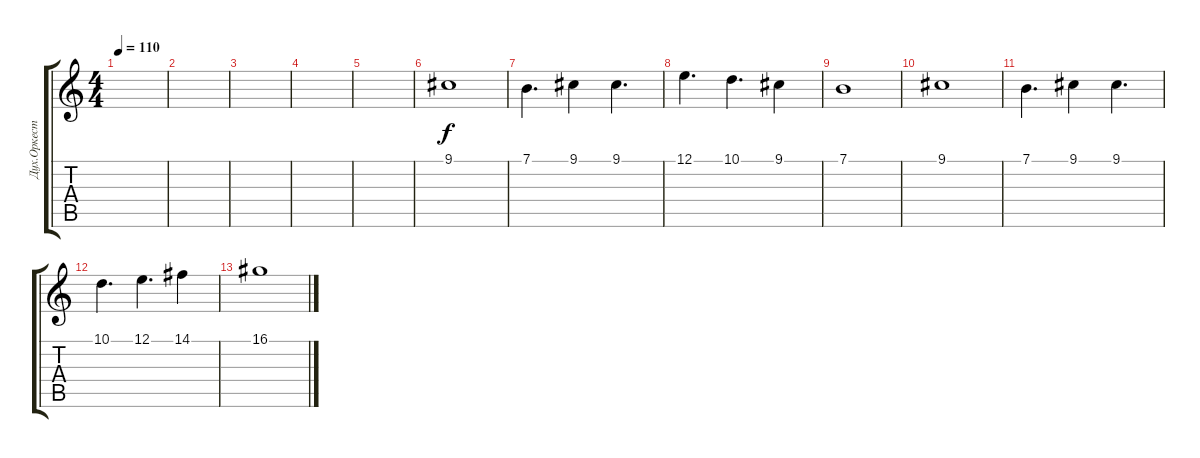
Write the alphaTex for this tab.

\track ("Дух.Оркестр 2" "Дух.Оркест") {instrument stringensemble1}
\staff {score tabs}
\tuning (E4 B3 G3 D3 A2 E2) {hide}
\ts (4 4)
\tempo 110
\clef g2
\ks c
|
|
|
|
|
9.1.1 |
7.1.4{d} 9.1.4 9.1.4{d} |
12.1.4{d} 10.1.4{d} 9.1.4 |
7.1.1 |
9.1.1 |
7.1.4{d} 9.1.4 9.1.4{d} |
10.1.4{d} 12.1.4{d} 14.1.4 |
16.1.1
